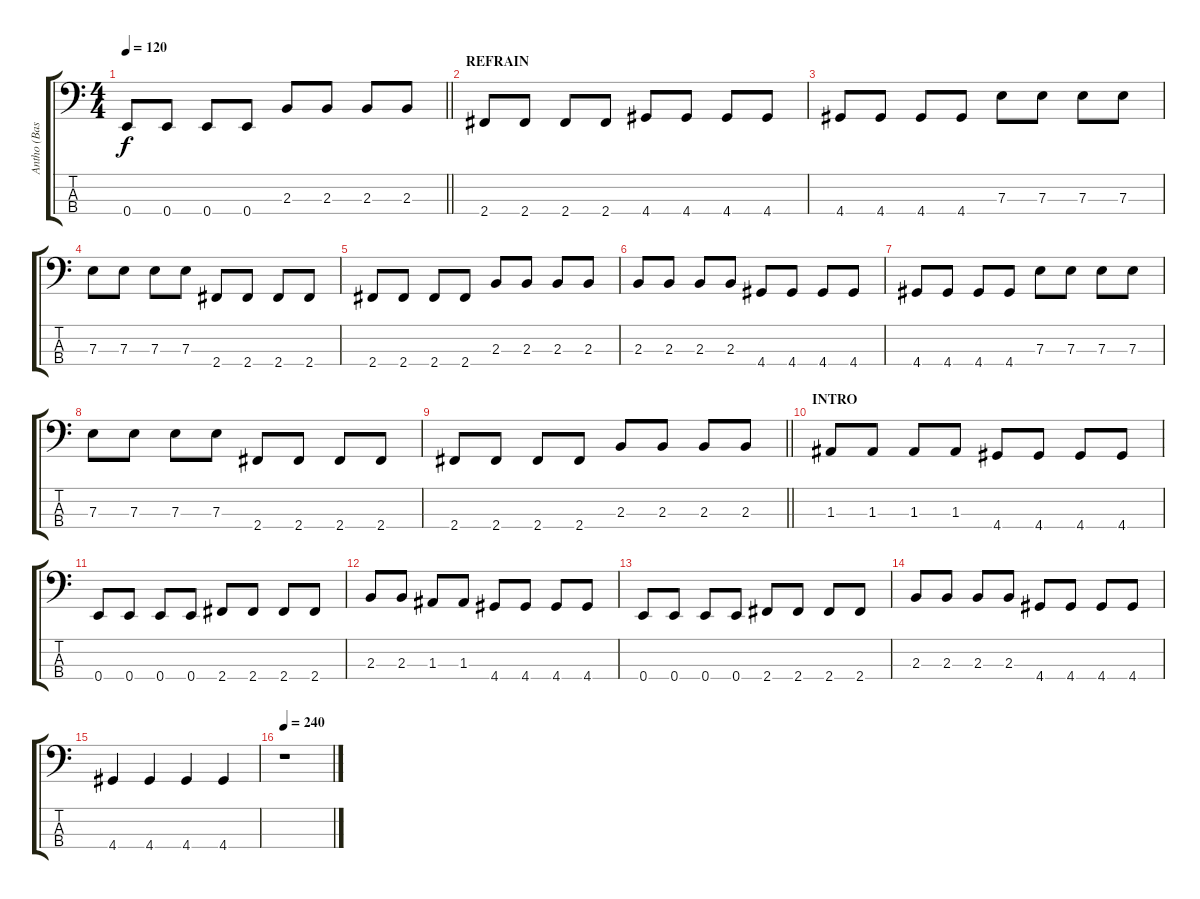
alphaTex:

\track ("Antho (Basse)" "Antho (Bas") {instrument electricbassfinger}
\staff {score tabs}
\tuning (G2 D2 A1 E1) {hide}
\ts (4 4)
\tempo 120
\clef f4
\barLineRight lightlight
\ks c
0.4.8{dy f} 0.4.8 0.4.8 0.4.8 2.3.8 2.3.8 2.3.8 2.3.8 |
\section ("" "REFRAIN")
2.4.8 2.4.8 2.4.8 2.4.8 4.4.8 4.4.8 4.4.8 4.4.8 |
4.4.8 4.4.8 4.4.8 4.4.8 7.3.8 7.3.8 7.3.8 7.3.8 |
7.3.8 7.3.8 7.3.8 7.3.8 2.4.8 2.4.8 2.4.8 2.4.8 |
2.4.8 2.4.8 2.4.8 2.4.8 2.3.8 2.3.8 2.3.8 2.3.8 |
2.3.8 2.3.8 2.3.8 2.3.8 4.4.8 4.4.8 4.4.8 4.4.8 |
4.4.8 4.4.8 4.4.8 4.4.8 7.3.8 7.3.8 7.3.8 7.3.8 |
7.3.8 7.3.8 7.3.8 7.3.8 2.4.8 2.4.8 2.4.8 2.4.8 |
\barLineRight lightlight
2.4.8 2.4.8 2.4.8 2.4.8 2.3.8 2.3.8 2.3.8 2.3.8 |
\section ("" "INTRO")
1.3.8 1.3.8 1.3.8 1.3.8 4.4.8 4.4.8 4.4.8 4.4.8 |
0.4.8 0.4.8 0.4.8 0.4.8 2.4.8 2.4.8 2.4.8 2.4.8 |
2.3.8 2.3.8 1.3.8 1.3.8 4.4.8 4.4.8 4.4.8 4.4.8 |
0.4.8 0.4.8 0.4.8 0.4.8 2.4.8 2.4.8 2.4.8 2.4.8 |
2.3.8 2.3.8 2.3.8 2.3.8 4.4.8 4.4.8 4.4.8 4.4.8 |
4.4.4 4.4.4 4.4.4 4.4.4 |
\tempo 240
r.1
